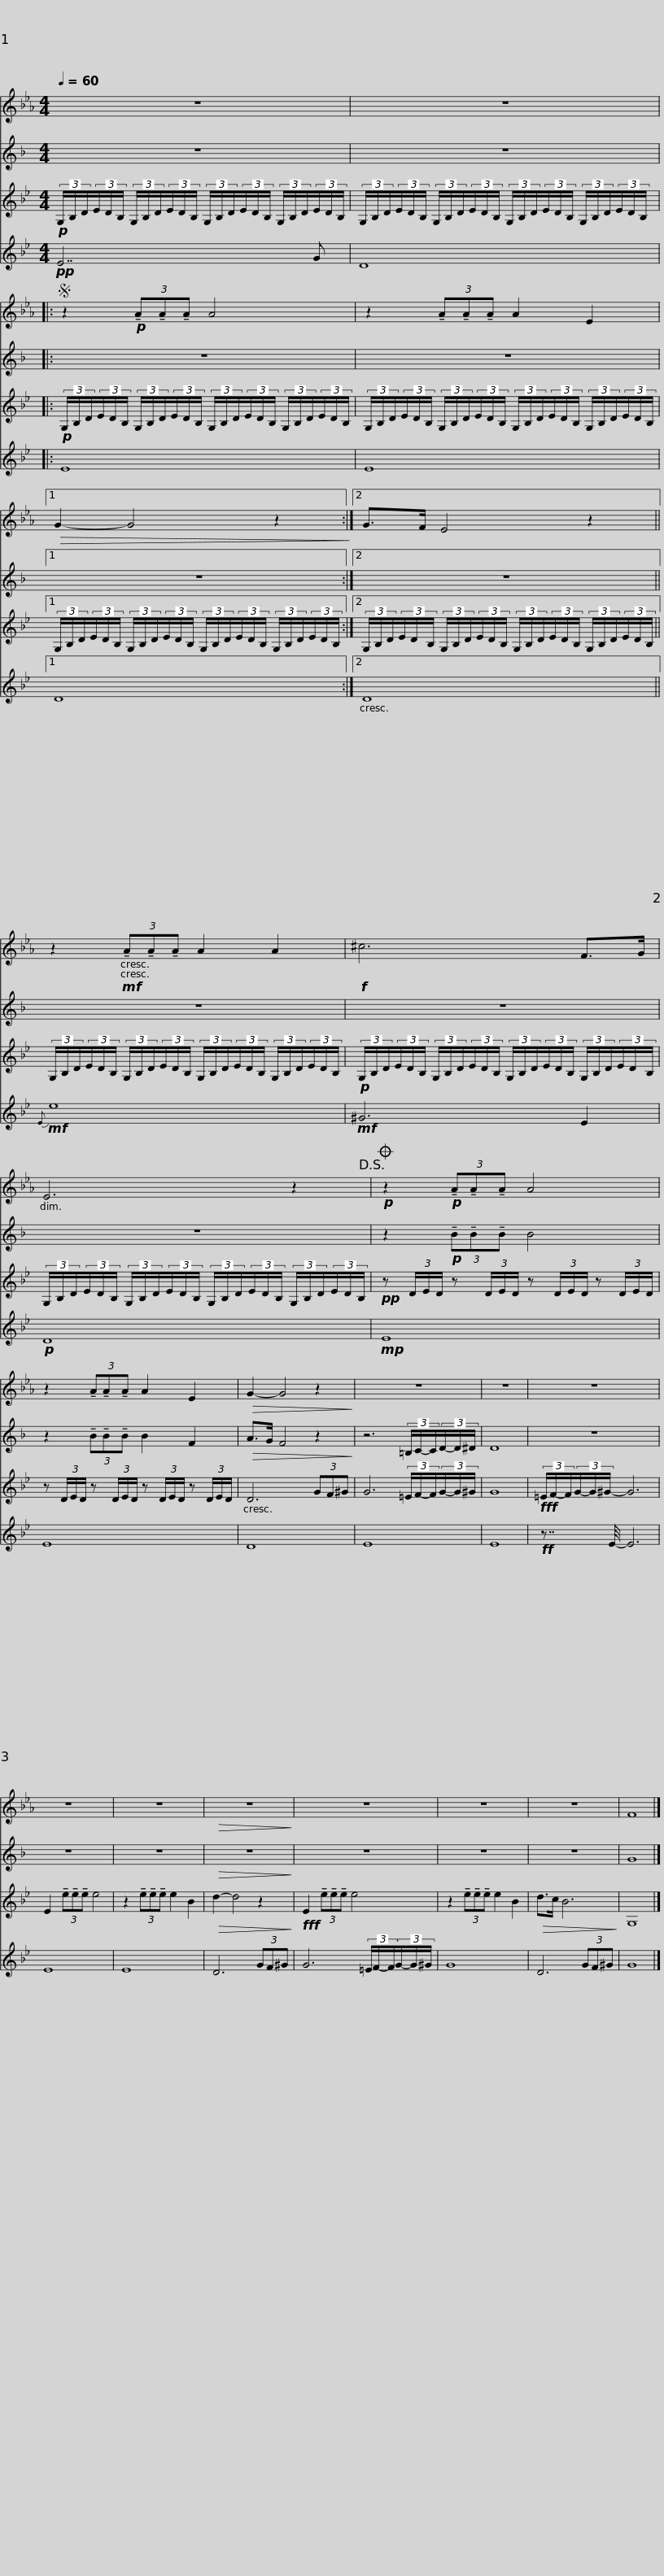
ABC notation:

X:1
%%score 1 2 3 4
L:1/8
Q:1/4=60
M:4/4
I:linebreak $
K:Eb
V:1 treble
V:2 treble transpose=-2
V:3 treble transpose=-7
V:4 treble transpose=-7
V:1
 z8 |$ z8 |:$S z2!p! (3!tenuto!A!tenuto!A!tenuto!A A4 |$ z2 (3!tenuto!A!tenuto!A!tenuto!A A2 E2 |1$!>(! G2- G4 z2!>)! :|2$ %5
 G>F E4 z2 ||$ z2!mf! (3!tenuto!A!tenuto!A!tenuto!A A2 A2 |$!f! ^c6 F>G |$ E6 z2!D.S.! |O!p! z2!p! (3!tenuto!A!tenuto!A!tenuto!A A4 |$ %10
 z2 (3!tenuto!A!tenuto!A!tenuto!A A2 E2 |!>(! G2- G4 z2!>)! | z8 | z8 |$ z8 | %15
 z8 | z8 |!>(! z8!>)! | z8 |$ z8 | %20
 z8 | F8 |] %22
V:2
[K:F] z8 |$ z8 |:$ z8 |$ z8 |1$ z8 :|2$ %5
 z8 ||$ z8 |$ z8 |$ z8 | z2!p! (3!tenuto!B!tenuto!B!tenuto!B B4 |$ %10
 z2 (3!tenuto!B!tenuto!B!tenuto!B B2 F2 |!>(! A>G F4 z2!>)! | z6 (3=B,/C/-C/(3D/-D/^D/ | D8 |$ z8 | %15
 z8 | z8 |!>(! z8!>)! | z8 |$ z8 | %20
 z8 | G8 |] %22
V:3
[K:Bb]!p! (3G,/B,/D/(3E/D/B,/ (3G,/B,/D/(3E/D/B,/ (3G,/B,/D/(3E/D/B,/ (3G,/B,/D/(3E/D/B,/ |$ (3G,/B,/D/(3E/D/B,/ (3G,/B,/D/(3E/D/B,/ (3G,/B,/D/(3E/D/B,/ (3G,/B,/D/(3E/D/B,/ |:$!p! (3G,/B,/D/(3E/D/B,/ (3G,/B,/D/(3E/D/B,/ (3G,/B,/D/(3E/D/B,/ (3G,/B,/D/(3E/D/B,/ |$ (3G,/B,/D/(3E/D/B,/ (3G,/B,/D/(3E/D/B,/ (3G,/B,/D/(3E/D/B,/ (3G,/B,/D/(3E/D/B,/ |1$ (3G,/B,/D/(3E/D/B,/ (3G,/B,/D/(3E/D/B,/ (3G,/B,/D/(3E/D/B,/ (3G,/B,/D/(3E/D/B,/ :|2$ %5
 (3G,/B,/D/(3E/D/B,/ (3G,/B,/D/(3E/D/B,/ (3G,/B,/D/(3E/D/B,/ (3G,/B,/D/(3E/D/B,/ ||$ (3G,/B,/D/(3E/D/B,/ (3G,/B,/D/(3E/D/B,/ (3G,/B,/D/(3E/D/B,/ (3G,/B,/D/(3E/D/B,/ |$!p! (3G,/B,/D/(3E/D/B,/ (3G,/B,/D/(3E/D/B,/ (3G,/B,/D/(3E/D/B,/ (3G,/B,/D/(3E/D/B,/ |$ (3G,/B,/D/(3E/D/B,/ (3G,/B,/D/(3E/D/B,/ (3G,/B,/D/(3E/D/B,/ (3G,/B,/D/(3E/D/B,/ |!pp! z (3D/E/D/ z (3D/E/D/ z (3D/E/D/ z (3D/E/D/ |$ %10
 z (3D/E/D/ z (3D/E/D/ z (3D/E/D/ z (3D/E/D/ | D6 (3GF^G | G6 (3=E/F/-F/(3G/-G/^G/ | G8 |$!fff! (3=E/F/-F/(3G/-G/^G/- G6 | %15
 E2 (3!tenuto!e!tenuto!e!tenuto!e e4 | z2 (3!tenuto!e!tenuto!e!tenuto!e e2 B2 |!>(! d2- d4 z2!>)! |!fff! E2 (3!tenuto!e!tenuto!e!tenuto!e e4 |$ z2 (3!tenuto!e!tenuto!e!tenuto!e e2 B2 | %20
!>(! d>c B6!>)! | G,8 |] %22
V:4
[K:Bb]!pp! E7 G |$ D8 |:$ E8 |$ E8 |1$ D8 :|2$ %5
 D8 ||$!mf!{E} e8 |$!mf! ^G6 E2 |$!p! D8 |!mp! E8 |$ %10
 E8 | D8 | E8 | E8 |$!ff! z7/4 E/4- E6 | %15
 E8 | E8 | D6 (3GF^G | G6 (3=E/F/-F/(3G/-G/^G/ |$ G8 | %20
 D6 (3GF^G | G8 |] %22
